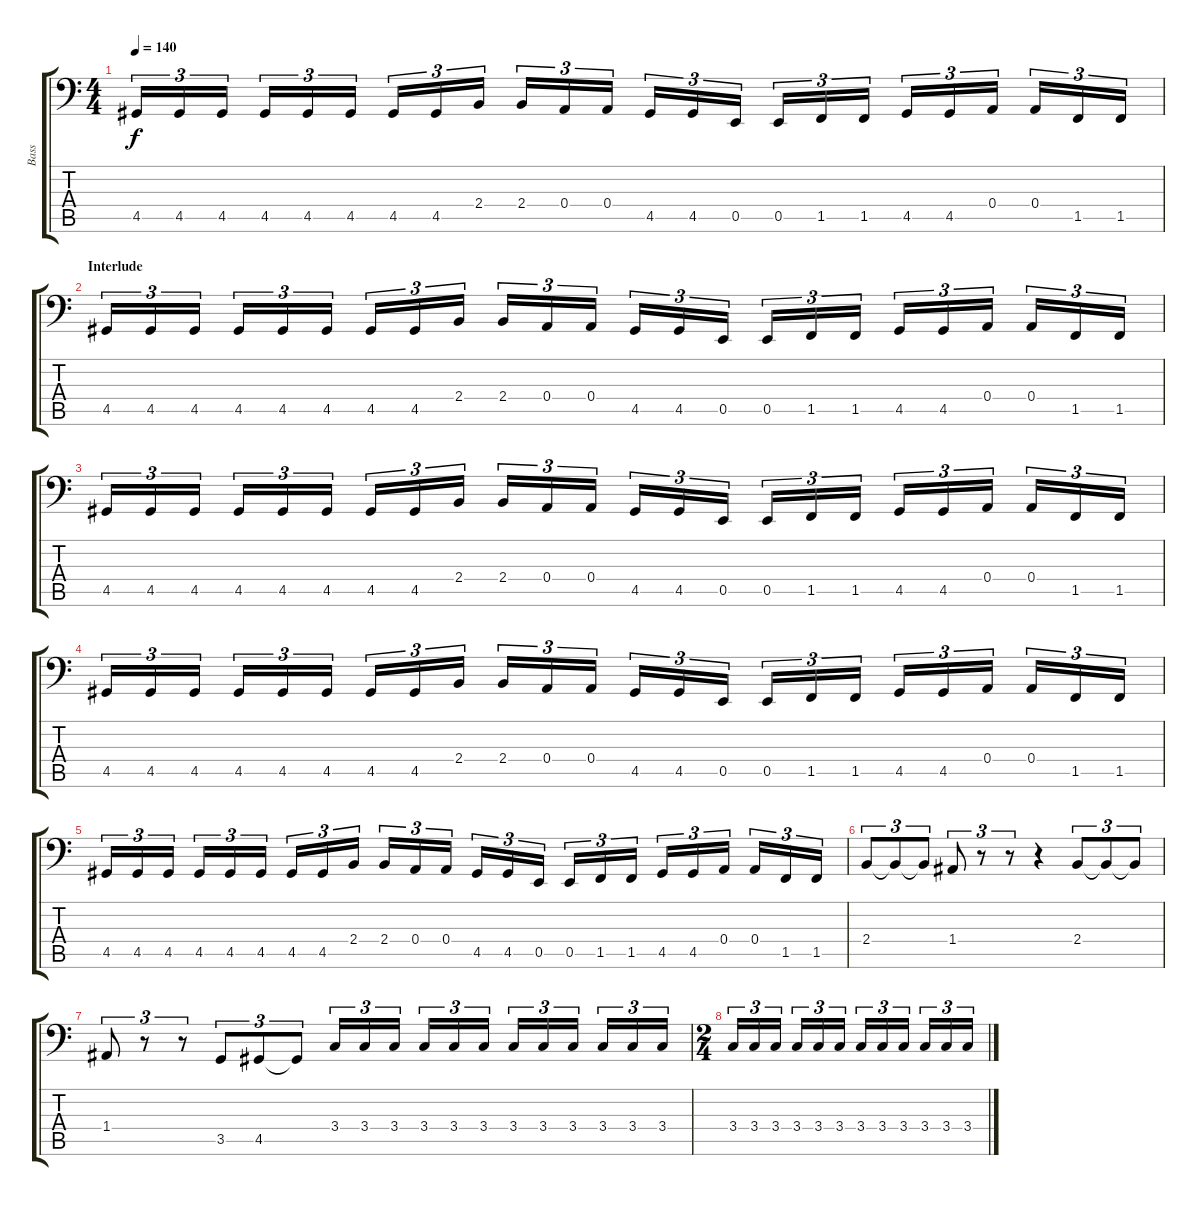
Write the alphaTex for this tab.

\track ("Bass" "Bass") {instrument electricbassfinger}
\staff {score tabs}
\tuning (C3 G2 D2 A1 E1 B0) {hide}
\ts (4 4)
\tempo 140
\clef f4
\ks c
4.5.16{tu (3 2) dy f} 4.5.16{tu (3 2)} 4.5.16{tu (3 2)} 4.5.16{tu (3 2)} 4.5.16{tu (3 2)} 4.5.16{tu (3 2)} 4.5.16{tu (3 2)} 4.5.16{tu (3 2)} 2.4.16{tu (3 2)} 2.4.16{tu (3 2)} 0.4.16{tu (3 2)} 0.4.16{tu (3 2)} 4.5.16{tu (3 2)} 4.5.16{tu (3 2)} 0.5.16{tu (3 2)} 0.5.16{tu (3 2)} 1.5.16{tu (3 2)} 1.5.16{tu (3 2)} 4.5.16{tu (3 2)} 4.5.16{tu (3 2)} 0.4.16{tu (3 2)} 0.4.16{tu (3 2)} 1.5.16{tu (3 2)} 1.5.16{tu (3 2)} |
\section ("" "Interlude")
4.5.16{tu (3 2)} 4.5.16{tu (3 2)} 4.5.16{tu (3 2)} 4.5.16{tu (3 2)} 4.5.16{tu (3 2)} 4.5.16{tu (3 2)} 4.5.16{tu (3 2)} 4.5.16{tu (3 2)} 2.4.16{tu (3 2)} 2.4.16{tu (3 2)} 0.4.16{tu (3 2)} 0.4.16{tu (3 2)} 4.5.16{tu (3 2)} 4.5.16{tu (3 2)} 0.5.16{tu (3 2)} 0.5.16{tu (3 2)} 1.5.16{tu (3 2)} 1.5.16{tu (3 2)} 4.5.16{tu (3 2)} 4.5.16{tu (3 2)} 0.4.16{tu (3 2)} 0.4.16{tu (3 2)} 1.5.16{tu (3 2)} 1.5.16{tu (3 2)} |
4.5.16{tu (3 2)} 4.5.16{tu (3 2)} 4.5.16{tu (3 2)} 4.5.16{tu (3 2)} 4.5.16{tu (3 2)} 4.5.16{tu (3 2)} 4.5.16{tu (3 2)} 4.5.16{tu (3 2)} 2.4.16{tu (3 2)} 2.4.16{tu (3 2)} 0.4.16{tu (3 2)} 0.4.16{tu (3 2)} 4.5.16{tu (3 2)} 4.5.16{tu (3 2)} 0.5.16{tu (3 2)} 0.5.16{tu (3 2)} 1.5.16{tu (3 2)} 1.5.16{tu (3 2)} 4.5.16{tu (3 2)} 4.5.16{tu (3 2)} 0.4.16{tu (3 2)} 0.4.16{tu (3 2)} 1.5.16{tu (3 2)} 1.5.16{tu (3 2)} |
4.5.16{tu (3 2)} 4.5.16{tu (3 2)} 4.5.16{tu (3 2)} 4.5.16{tu (3 2)} 4.5.16{tu (3 2)} 4.5.16{tu (3 2)} 4.5.16{tu (3 2)} 4.5.16{tu (3 2)} 2.4.16{tu (3 2)} 2.4.16{tu (3 2)} 0.4.16{tu (3 2)} 0.4.16{tu (3 2)} 4.5.16{tu (3 2)} 4.5.16{tu (3 2)} 0.5.16{tu (3 2)} 0.5.16{tu (3 2)} 1.5.16{tu (3 2)} 1.5.16{tu (3 2)} 4.5.16{tu (3 2)} 4.5.16{tu (3 2)} 0.4.16{tu (3 2)} 0.4.16{tu (3 2)} 1.5.16{tu (3 2)} 1.5.16{tu (3 2)} |
4.5.16{tu (3 2)} 4.5.16{tu (3 2)} 4.5.16{tu (3 2)} 4.5.16{tu (3 2)} 4.5.16{tu (3 2)} 4.5.16{tu (3 2)} 4.5.16{tu (3 2)} 4.5.16{tu (3 2)} 2.4.16{tu (3 2)} 2.4.16{tu (3 2)} 0.4.16{tu (3 2)} 0.4.16{tu (3 2)} 4.5.16{tu (3 2)} 4.5.16{tu (3 2)} 0.5.16{tu (3 2)} 0.5.16{tu (3 2)} 1.5.16{tu (3 2)} 1.5.16{tu (3 2)} 4.5.16{tu (3 2)} 4.5.16{tu (3 2)} 0.4.16{tu (3 2)} 0.4.16{tu (3 2)} 1.5.16{tu (3 2)} 1.5.16{tu (3 2)} |
2.4.8{tu (3 2)} 2.4{t}.8{tu (3 2)} 2.4{t}.8{tu (3 2)} 1.4.8{tu (3 2)} r.8{tu (3 2)} r.8{tu (3 2)} r.4 2.4.8{tu (3 2)} 2.4{t}.8{tu (3 2)} 2.4{t}.8{tu (3 2)} |
1.4.8{tu (3 2)} r.8{tu (3 2)} r.8{tu (3 2)} 3.5.8{tu (3 2)} 4.5.8{tu (3 2)} 4.5{t}.8{tu (3 2)} 3.4.16{tu (3 2)} 3.4.16{tu (3 2)} 3.4.16{tu (3 2)} 3.4.16{tu (3 2)} 3.4.16{tu (3 2)} 3.4.16{tu (3 2)} 3.4.16{tu (3 2)} 3.4.16{tu (3 2)} 3.4.16{tu (3 2)} 3.4.16{tu (3 2)} 3.4.16{tu (3 2)} 3.4.16{tu (3 2)} |
\ts (2 4)
3.4.16{tu (3 2)} 3.4.16{tu (3 2)} 3.4.16{tu (3 2)} 3.4.16{tu (3 2)} 3.4.16{tu (3 2)} 3.4.16{tu (3 2)} 3.4.16{tu (3 2)} 3.4.16{tu (3 2)} 3.4.16{tu (3 2)} 3.4.16{tu (3 2)} 3.4.16{tu (3 2)} 3.4.16{tu (3 2)}
